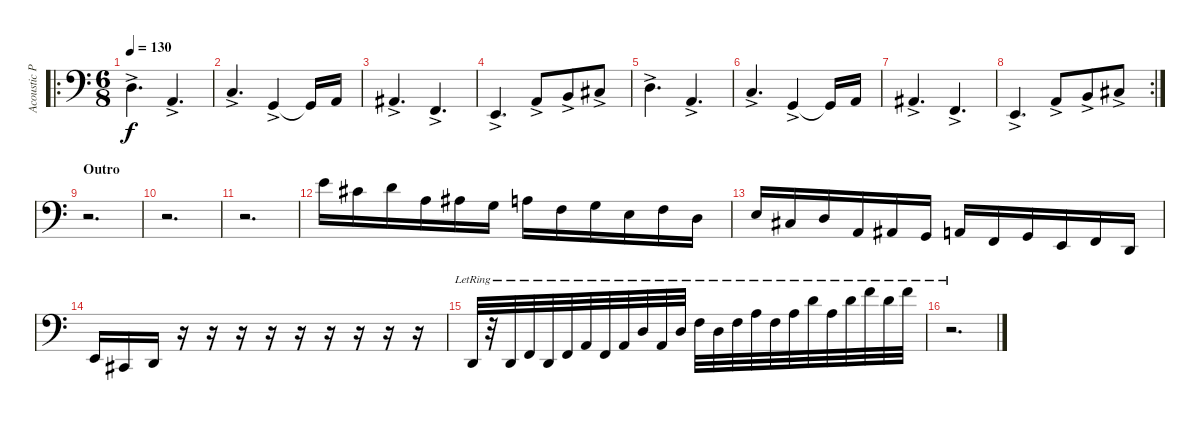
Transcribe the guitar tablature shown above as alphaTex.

\track ("Acoustic Piano (Staff 2)" "Acoustic P") {instrument acousticgrandpiano}
\staff {score}
\tuning (E4 B3 G3 D3 A2 E2 B1) {hide}
\ro
\ts (6 8)
\tempo 130
\clef f4
\ks c
0.4{ac}.4{d dy f} 0.5{ac}.4{d} |
3.5{ac}.4{d} 3.6{ac}.4 3.6{t}.16 0.5.16 |
1.5{ac}.4{d} 1.6{ac}.4{d} |
0.6{ac}.4{d} 0.5{ac}.8 2.5{ac}.8 4.5{ac}.8 |
0.4{ac}.4{d} 0.5{ac}.4{d} |
3.5{ac}.4{d} 3.6{ac}.4 3.6{t}.16 0.5.16 |
1.5{ac}.4{d} 1.6{ac}.4{d} |
\rc 2
0.6{ac}.4{d} 0.5{ac}.8 2.5{ac}.8 4.5{ac}.8 |
\section ("" "Outro")
r.2{d} |
r.2{d} |
r.2{d} |
0.1.16 2.2.16 3.2.16 2.3.16 3.3.16 0.3.16 2.3.16 3.4.16 0.3.16 2.4.16 3.4.16 0.4.16 |
2.4.16 4.5.16 0.4.16 0.5.16 1.5.16 3.6.16 0.5.16 1.6.16 3.6.16 0.6.16 1.6.16 3.7.16 |
0.6.16 2.7.16 3.7.16 r.16 r.16 r.16 r.16 r.16 r.16 r.16 r.16 r.16 |
3.7{lr}.32 r.32 3.7{lr}.32 1.6{lr}.32 3.7{lr}.32 1.6{lr}.32 0.5{lr}.32 1.6{lr}.32 0.5{lr}.32 0.4{lr}.32 0.5{lr}.32 0.4{lr}.32 3.4{lr}.32 0.4{lr}.32 3.4{lr}.32 2.3{lr}.32 3.4{lr}.32 2.3{lr}.32 3.2{lr}.32 2.3{lr}.32 3.2{lr}.32 1.1{lr}.32 3.2{lr}.32 1.1{lr}.32 |
r.2{d}
